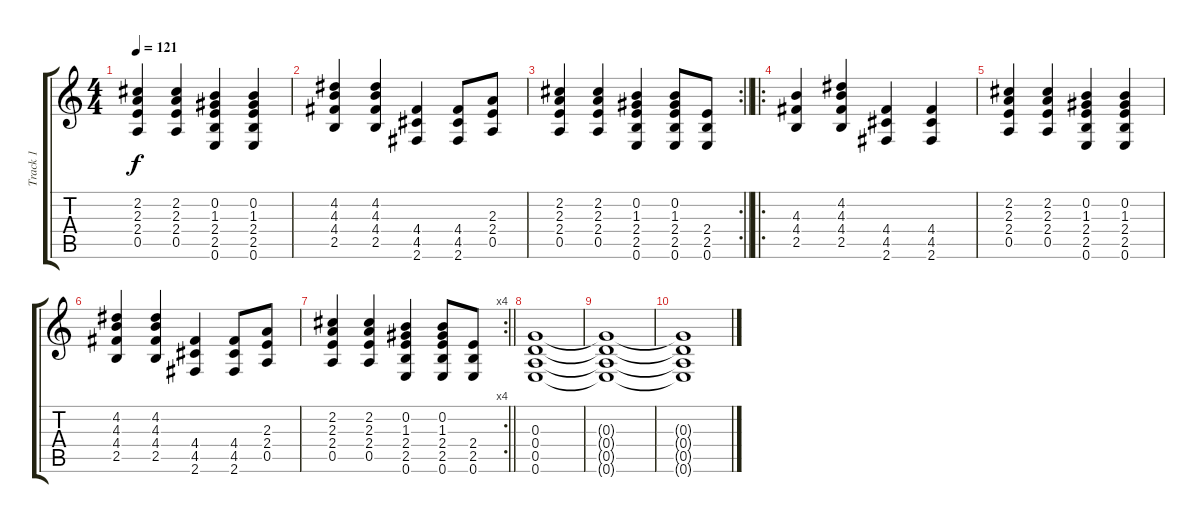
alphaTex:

\track ("Track 1" "Track 1") {instrument overdrivenguitar}
\staff {score tabs}
\tuning (E4 B3 G3 D3 A2 E2) {hide}
\ts (4 4)
\tempo 121
\clef g2
\ks c
(2.2 2.3 2.4 0.5).4{dy f} (2.2 2.3 2.4 0.5).4 (0.2 1.3 2.4 2.5 0.6).4 (0.2 1.3 2.4 2.5 0.6).4 |
(4.2 4.3 4.4 2.5).4 (4.2 4.3 4.4 2.5).4 (4.4 4.5 2.6).4 (4.4 4.5 2.6).8 (2.3 2.4 0.5).8 |
\rc 2
\barLineRight lightlight
(2.2 2.3 2.4 0.5).4 (2.2 2.3 2.4 0.5).4 (0.2 1.3 2.4 2.5 0.6).4 (0.2 1.3 2.4 2.5 0.6).8 (2.4 2.5 0.6).8 |
\ro
(4.3 4.4 2.5).4 (4.2 4.3 4.4 2.5).4 (4.4 4.5 2.6).4 (4.4 4.5 2.6).4 |
(2.2 2.3 2.4 0.5).4 (2.2 2.3 2.4 0.5).4 (0.2 1.3 2.4 2.5 0.6).4 (0.2 1.3 2.4 2.5 0.6).4 |
(4.2 4.3 4.4 2.5).4 (4.2 4.3 4.4 2.5).4 (4.4 4.5 2.6).4 (4.4 4.5 2.6).8 (2.3 2.4 0.5).8 |
\rc 4
\barLineRight lightlight
(2.2 2.3 2.4 0.5).4 (2.2 2.3 2.4 0.5).4 (0.2 1.3 2.4 2.5 0.6).4 (0.2 1.3 2.4 2.5 0.6).8 (2.4 2.5 0.6).8 |
(0.3 0.4 0.5 0.6).1 |
(0.3{t} 0.4{t} 0.5{t} 0.6{t}).1 |
(0.3{t} 0.4{t} 0.5{t} 0.6{t}).1
